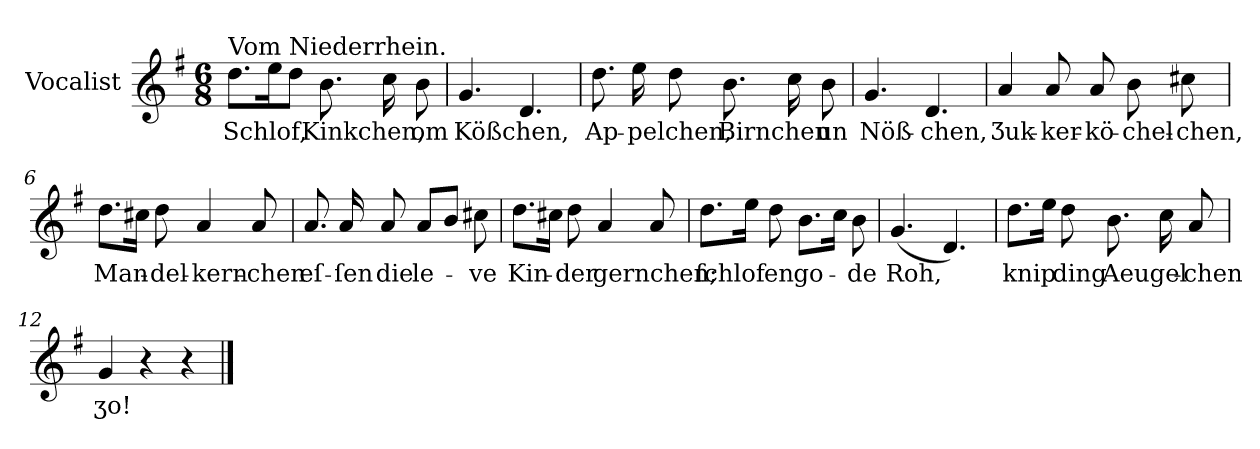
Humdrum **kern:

**kern	**text
*part1	*part1
*staff1	*staff1
*I"Vocalist	*
*k[f#]	*
*G:	*
*M6/8	*
=1	=1
!LO:TX:a:t=Vom Niederrhein.	!
8.ddL	Schlof,
16eeK	.
8ddJ	.
8.b	Kinkchen,
16cc	.
8b	om
=2	=2
4.g	Kößchen,
4.d	.
=3	=3
8.dd	Ap-
16ee	-pelchen,
8dd	.
8.b	Birnchen
16cc	.
8b	un
=4	=4
4.g	Nöß-
4.d	-chen,
=5	=5
4a	Ʒuk-
8a	-ker-
8a	-kö-
8b	-chel-
8cc#X	-chen,
=6	=6
8.ddL	Man-
16cc#XJk	.
8dd	-del-
4a	-kern-
8a	-chen
=7	=7
8.a	eſ-
16a	-ſen
8a	die
8aL	le-
8bJ	.
8cc#X	-ve
=8	=8
8.ddL	Kin-
16cc#XJk	.
8dd	-der
4a	gernchen;
8a	.
=9	=9
8.ddL	ſchlof
16eeJk	.
8dd	en
8.bL	go-
16ccJk	.
8b	-de
=10	=10
(4.g	Roh,
4.d)	.
=11	=11
8.ddL	knip
16eeJk	.
8dd	ding
8.b	Aeugel-
16cc	.
8a	-chen
=12	=12
4g	ʒo!
4r	.
4r	.
==	==
*-	*-
